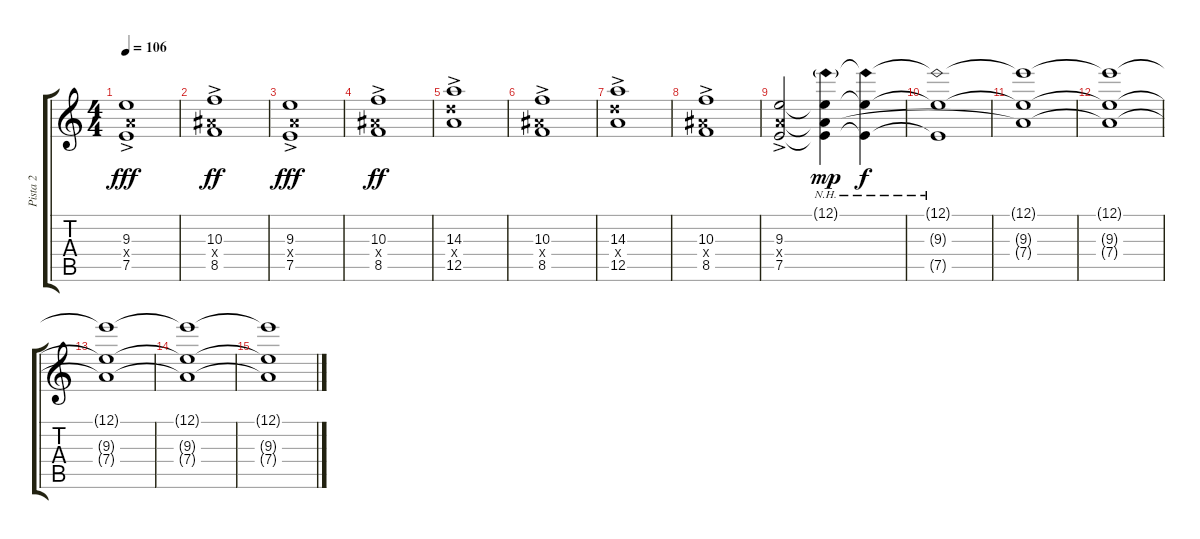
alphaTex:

\track ("Pista 2" "Pista 2") {instrument distortionguitar}
\staff {score tabs}
\tuning (E4 B3 G3 D3 A2 E2) {hide}
\ts (4 4)
\tempo 106
\clef g2
\ks c
(9.3{ac} 7.4{ac x} 7.5{ac}).1{dy fff} |
(10.3{ac} 8.4{ac x} 8.5{ac}).1{dy ff} |
(9.3{ac} 7.4{ac x} 7.5{ac}).1{dy fff} |
(10.3{ac} 8.4{ac x} 8.5{ac}).1{dy ff} |
(14.3{ac} 12.4{ac x} 12.5{ac}).1 |
(10.3{ac} 8.4{ac x} 8.5{ac}).1 |
(14.3{ac} 12.4{ac x} 12.5{ac}).1 |
(10.3{ac} 8.4{ac x} 8.5{ac}).1 |
(9.3{ac} 7.4{ac x} 7.5{ac}).2 (12.1{nh g} 9.3{t} 7.4{t} 7.5{t}).4{dy mp} (12.1{nh t} 9.3{t} 7.5{t}).4{dy f} |
(12.1{nh t} 9.3{t} 7.5{t}).1{volume 0} |
(12.1{t} 9.3{t} 7.4{t}).1 |
(12.1{t} 9.3{t} 7.4{t}).1 |
(12.1{t} 9.3{t} 7.4{t}).1 |
(12.1{t} 9.3{t} 7.4{t}).1 |
(12.1{t} 9.3{t} 7.4{t}).1
